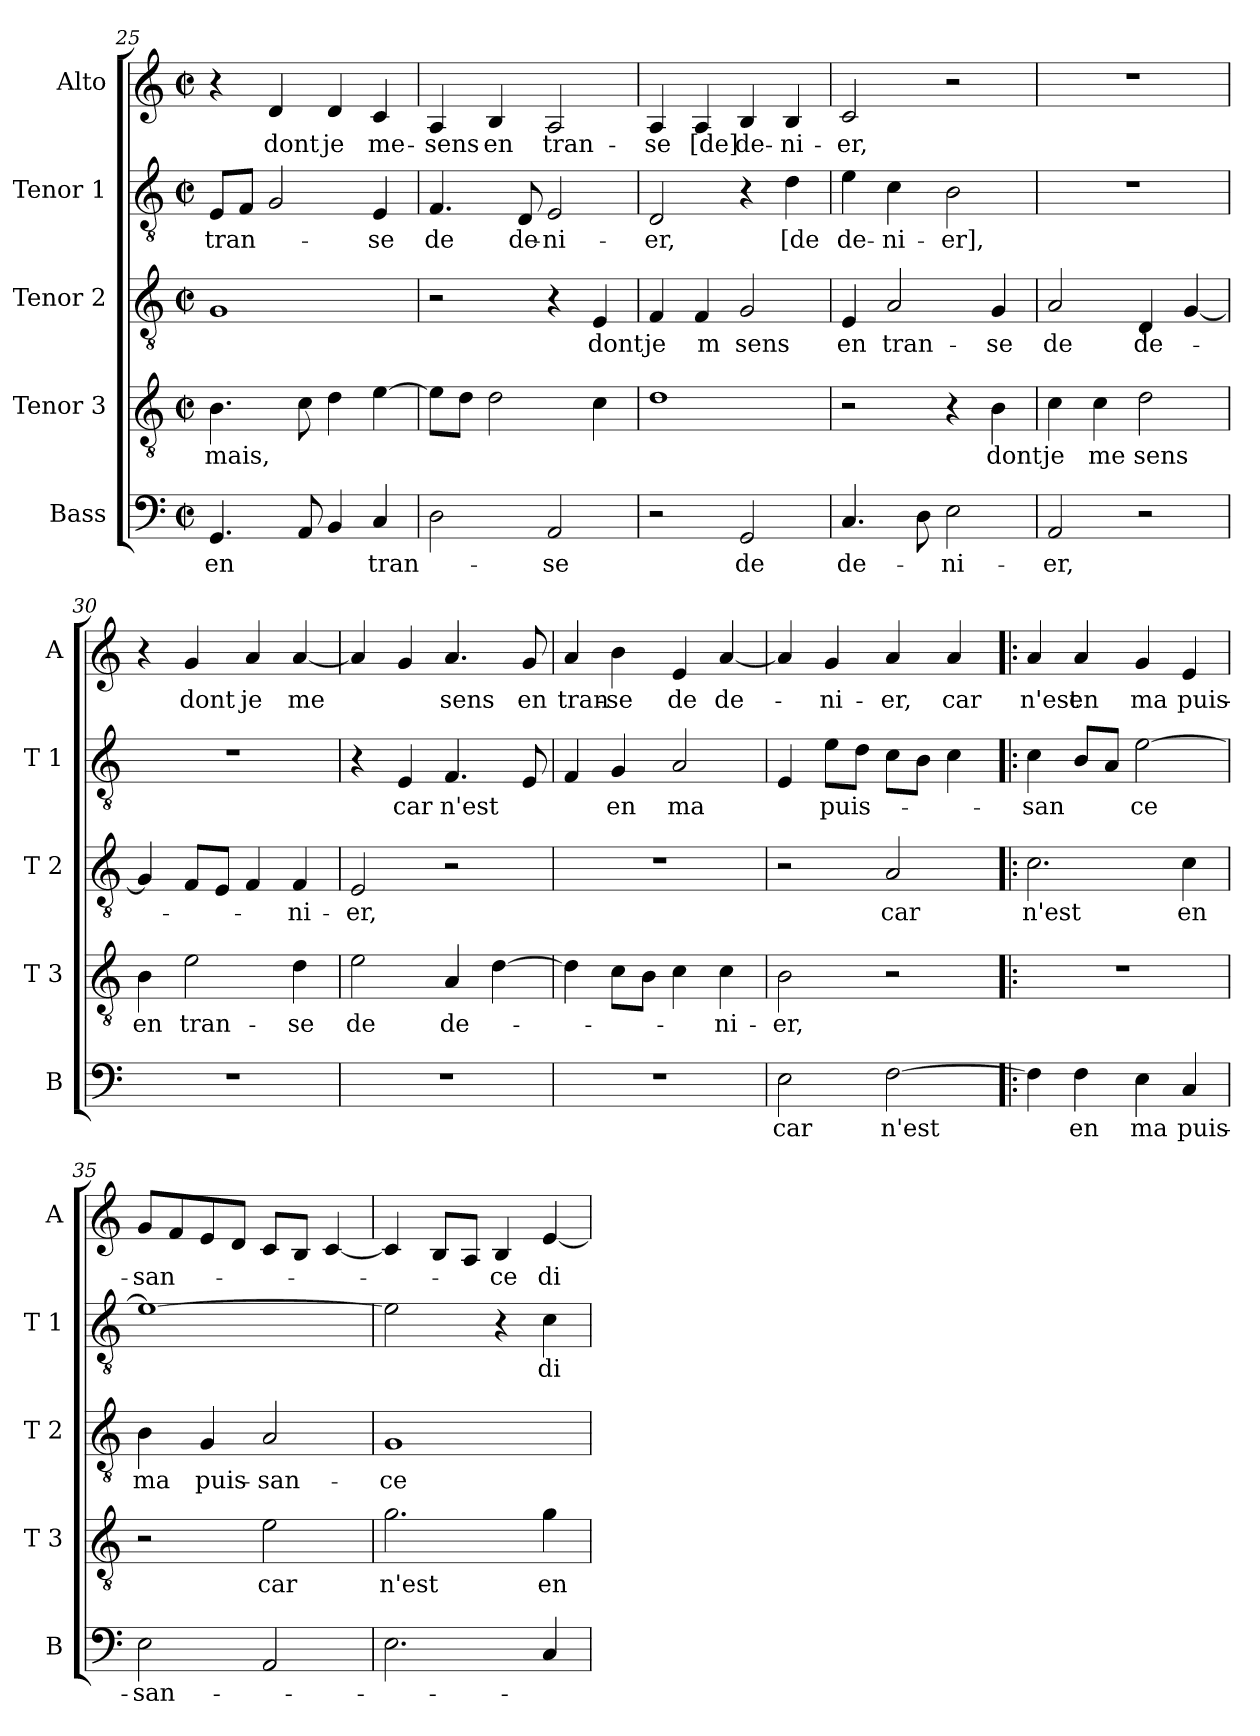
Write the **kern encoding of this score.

**kern	**text	**kern	**text	**kern	**text	**kern	**text	**kern	**text
*part5	*part5	*part4	*part4	*part3	*part3	*part2	*part2	*part1	*part1
*staff5	*staff5	*staff4	*staff4	*staff3	*staff3	*staff2	*staff2	*staff1	*staff1
*I"Bass	*	*I"Tenor 3	*	*I"Tenor 2	*	*I"Tenor 1	*	*I"Alto	*
*I'B	*	*I'T 3	*	*I'T 2	*	*I'T 1	*	*I'A	*
*clefF4	*	*clefGv2	*	*clefGv2	*	*clefGv2	*	*clefG2	*
*k[]	*	*k[]	*	*k[]	*	*k[]	*	*k[]	*
*C:	*	*C:	*	*C:	*	*C:	*	*C:	*
*M2/2	*	*M2/2	*	*M2/2	*	*M2/2	*	*M2/2	*
*met(c|)	*	*met(c|)	*	*met(c|)	*	*met(c|)	*	*met(c|)	*
=25	=25	=25	=25	=25	=25	=25	=25	=25	=25
4.GG/	en	4.B\	-mais,	1G	.	8E/L	tran-	4r	.
.	.	.	.	.	.	8F/J	.	.	.
.	.	.	.	.	.	2G/	.	4d/	dont
8AA/	.	8c\	.	.	.	.	.	.	.
4BB/	.	4d\	.	.	.	.	.	4d/	je
4C/	tran-	[4e\	.	.	.	4E/	-se	4c/	me-
=26	=26	=26	=26	=26	=26	=26	=26	=26	=26
2D\	.	8e\L]	.	2r	.	4.F/	de	4A/	-sens
.	.	8d\J	.	.	.	.	.	.	.
.	.	2d\	.	.	.	.	.	4B/	en
.	.	.	.	.	.	8D/	de-	.	.
2AA/	-se	.	.	4r	.	2E/	-ni-	2A/	tran-
.	.	4c\	.	4E/	dont	.	.	.	.
=27	=27	=27	=27	=27	=27	=27	=27	=27	=27
2r	.	1d	.	4F/	je	2D/	-er,	4A/	-se
.	.	.	.	4F/	m	.	.	4A/	[de]
2GG/	de	.	.	2G/	sens	4r	.	4B/	de-
.	.	.	.	.	.	4d\	[de	4B/	-ni-
=28	=28	=28	=28	=28	=28	=28	=28	=28	=28
4.C/	de-	2r	.	4E/	en	4e\	de-	2c/	-er,
.	.	.	.	2A/	tran-	4c\	-ni-	.	.
8D\	.	.	.	.	.	.	.	.	.
2E\	-ni-	4r	.	.	.	2B\	-er],	2r	.
.	.	4B\	dont	4G/	-se	.	.	.	.
=29	=29	=29	=29	=29	=29	=29	=29	=29	=29
2AA/	-er,	4c\	je	2A/	de	1r	.	1r	.
.	.	4c\	me	.	.	.	.	.	.
2r	.	2d\	sens	4D/	de-	.	.	.	.
.	.	.	.	[4G/	.	.	.	.	.
!!LO:PB:g=z
=30	=30	=30	=30	=30	=30	=30	=30	=30	=30
1r	.	4B\	en	4G/]	.	1r	.	4r	.
.	.	2e\	tran-	8F/L	.	.	.	4g/	dont
.	.	.	.	8E/J	.	.	.	.	.
.	.	.	.	4F/	.	.	.	4a/	je
.	.	4d\	-se	4F/	-ni-	.	.	[4a/	me
=31	=31	=31	=31	=31	=31	=31	=31	=31	=31
1r	.	2e\	de	2E/	-er,	4r	.	4a/]	.
.	.	.	.	.	.	4E/	car	4g/	.
.	.	4A/	de-	2r	.	4.F/	n'est	4.a/	sens
.	.	[4d\	.	.	.	.	.	.	.
.	.	.	.	.	.	8E/	.	8g/	en
=32	=32	=32	=32	=32	=32	=32	=32	=32	=32
1r	.	4d\]	.	1r	.	4F/	.	4a/	tran-
.	.	8c\L	.	.	.	4G/	en	4b\	-se
.	.	8B\J	.	.	.	.	.	.	.
.	.	4c\	.	.	.	2A/	ma	4e/	de
.	.	4c\	-ni-	.	.	.	.	[4a/	de-
=33	=33	=33	=33	=33	=33	=33	=33	=33	=33
2E\	car	2B\	-er,	2r	.	4E/	.	4a/]	.
.	.	.	.	.	.	8e\L	puis-	4g/	-ni-
.	.	.	.	.	.	8d\J	.	.	.
[2F\	n'est	2r	.	2A/	car	8c\L	.	4a/	-er,
.	.	.	.	.	.	8B\J	.	.	.
.	.	.	.	.	.	4c\	.	4a/	car
=34!|:	=34!|:	=34!|:	=34!|:	=34!|:	=34!|:	=34!|:	=34!|:	=34!|:	=34!|:
4F\]	.	1r	.	2.c\	n'est	4c\	-san	4a/	n'est
4F\	en	.	.	.	.	8B/L	.	4a/	en
.	.	.	.	.	.	8A/J	.	.	.
4E\	ma	.	.	.	.	[2e\	ce	4g/	ma
4C/	puis-	.	.	4c\	en	.	.	4e/	puis-
=35	=35	=35	=35	=35	=35	=35	=35	=35	=35
2E\	-san-	2r	.	4B\	ma	1e_	.	8g/L	-san-
.	.	.	.	.	.	.	.	8f/	.
.	.	.	.	4G/	puis-	.	.	8e/	.
.	.	.	.	.	.	.	.	8d/J	.
2AA/	.	2e\	car	2A/	-san-	.	.	8c/L	.
.	.	.	.	.	.	.	.	8B/J	.
.	.	.	.	.	.	.	.	[4c/	.
!!LO:LB:g=z
=36	=36	=36	=36	=36	=36	=36	=36	=36	=36
2.E\	.	2.g\	n'est	1G	-ce	2e\]	.	4c/]	.
.	.	.	.	.	.	.	.	8B/L	.
.	.	.	.	.	.	.	.	8A/J	.
.	.	.	.	.	.	4r	.	4B/	-ce
4C/	.	4g\	en	.	.	4c\	di	[4e/	di
=	=	=	=	=	=	=	=	=	=
*-	*-	*-	*-	*-	*-	*-	*-	*-	*-
